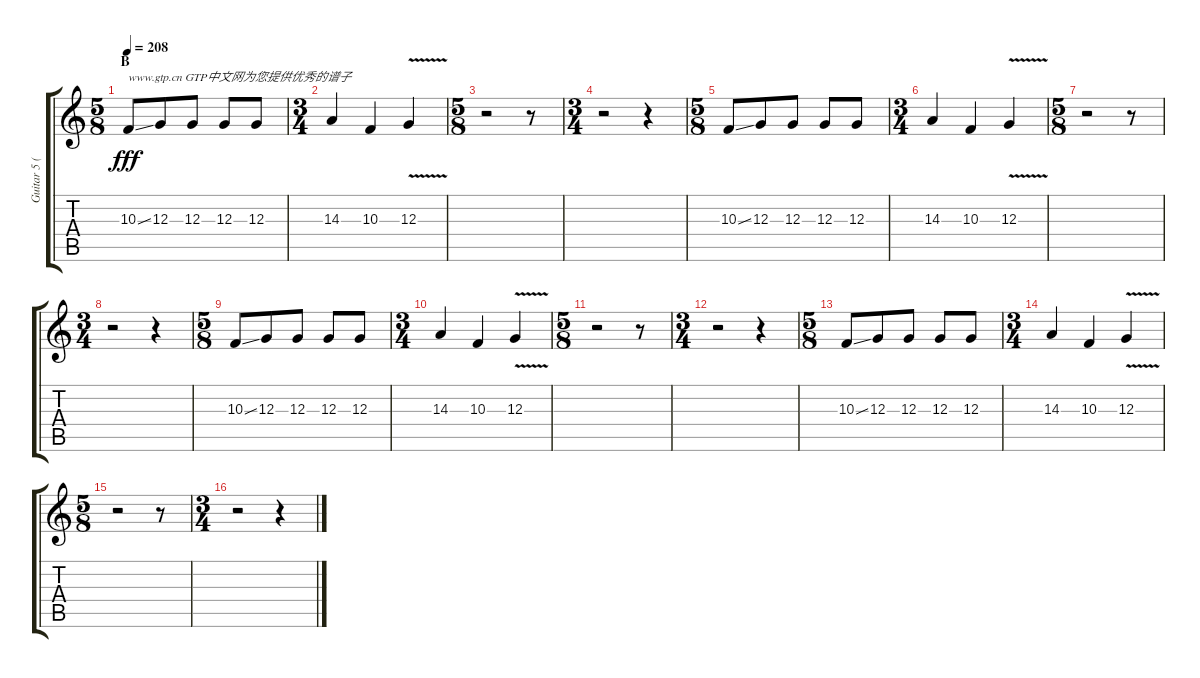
\track ("Guitar 5 (sitar)" "Guitar 5 (") {instrument sitar}
\staff {score tabs}
\tuning (E4 B3 G3 D3 A2 E2) {hide}
\ts (5 8)
\section ("" "B")
\tempo 208
\clef g2
\ks c
10.3{ss}.8{txt "www.gtp.cn GTP中文网为您提供优秀的谱子" dy fff} 12.3.8 12.3.8 12.3.8 12.3.8 |
\ts (3 4)
14.3.4 10.3.4 12.3{v}.4 |
\ts (5 8)
r.2 r.8 |
\ts (3 4)
r.2 r.4 |
\ts (5 8)
10.3{ss}.8 12.3.8 12.3.8 12.3.8 12.3.8 |
\ts (3 4)
14.3.4 10.3.4 12.3{v}.4 |
\ts (5 8)
r.2 r.8 |
\ts (3 4)
r.2 r.4 |
\ts (5 8)
10.3{ss}.8 12.3.8 12.3.8 12.3.8 12.3.8 |
\ts (3 4)
14.3.4 10.3.4 12.3{v}.4 |
\ts (5 8)
r.2 r.8 |
\ts (3 4)
r.2 r.4 |
\ts (5 8)
10.3{ss}.8 12.3.8 12.3.8 12.3.8 12.3.8 |
\ts (3 4)
14.3.4 10.3.4 12.3{v}.4 |
\ts (5 8)
r.2 r.8 |
\ts (3 4)
r.2 r.4
